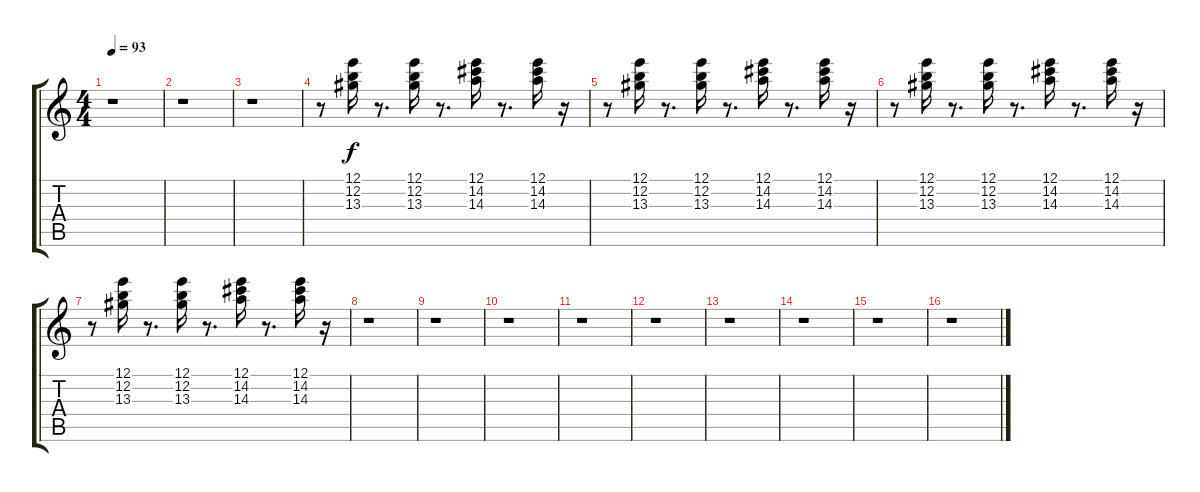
\track "" {instrument electricguitarclean}
\staff {score tabs}
\tuning (E4 B3 G3 D3 A2 E2) {hide}
\ts (4 4)
\tempo 93
\clef g2
\ks c
r.1{dy f} |
r.1 |
r.1 |
r.8 (12.1 12.2 13.3).16 r.8{d} (12.1 12.2 13.3).16 r.8{d} (12.1 14.2 14.3).16 r.8{d} (12.1 14.2 14.3).16 r.16 |
r.8 (12.1 12.2 13.3).16 r.8{d} (12.1 12.2 13.3).16 r.8{d} (12.1 14.2 14.3).16 r.8{d} (12.1 14.2 14.3).16 r.16 |
r.8 (12.1 12.2 13.3).16 r.8{d} (12.1 12.2 13.3).16 r.8{d} (12.1 14.2 14.3).16 r.8{d} (12.1 14.2 14.3).16 r.16 |
r.8 (12.1 12.2 13.3).16 r.8{d} (12.1 12.2 13.3).16 r.8{d} (12.1 14.2 14.3).16 r.8{d} (12.1 14.2 14.3).16 r.16 |
r.1 |
r.1 |
r.1 |
r.1 |
r.1 |
r.1 |
r.1 |
r.1 |
r.1
